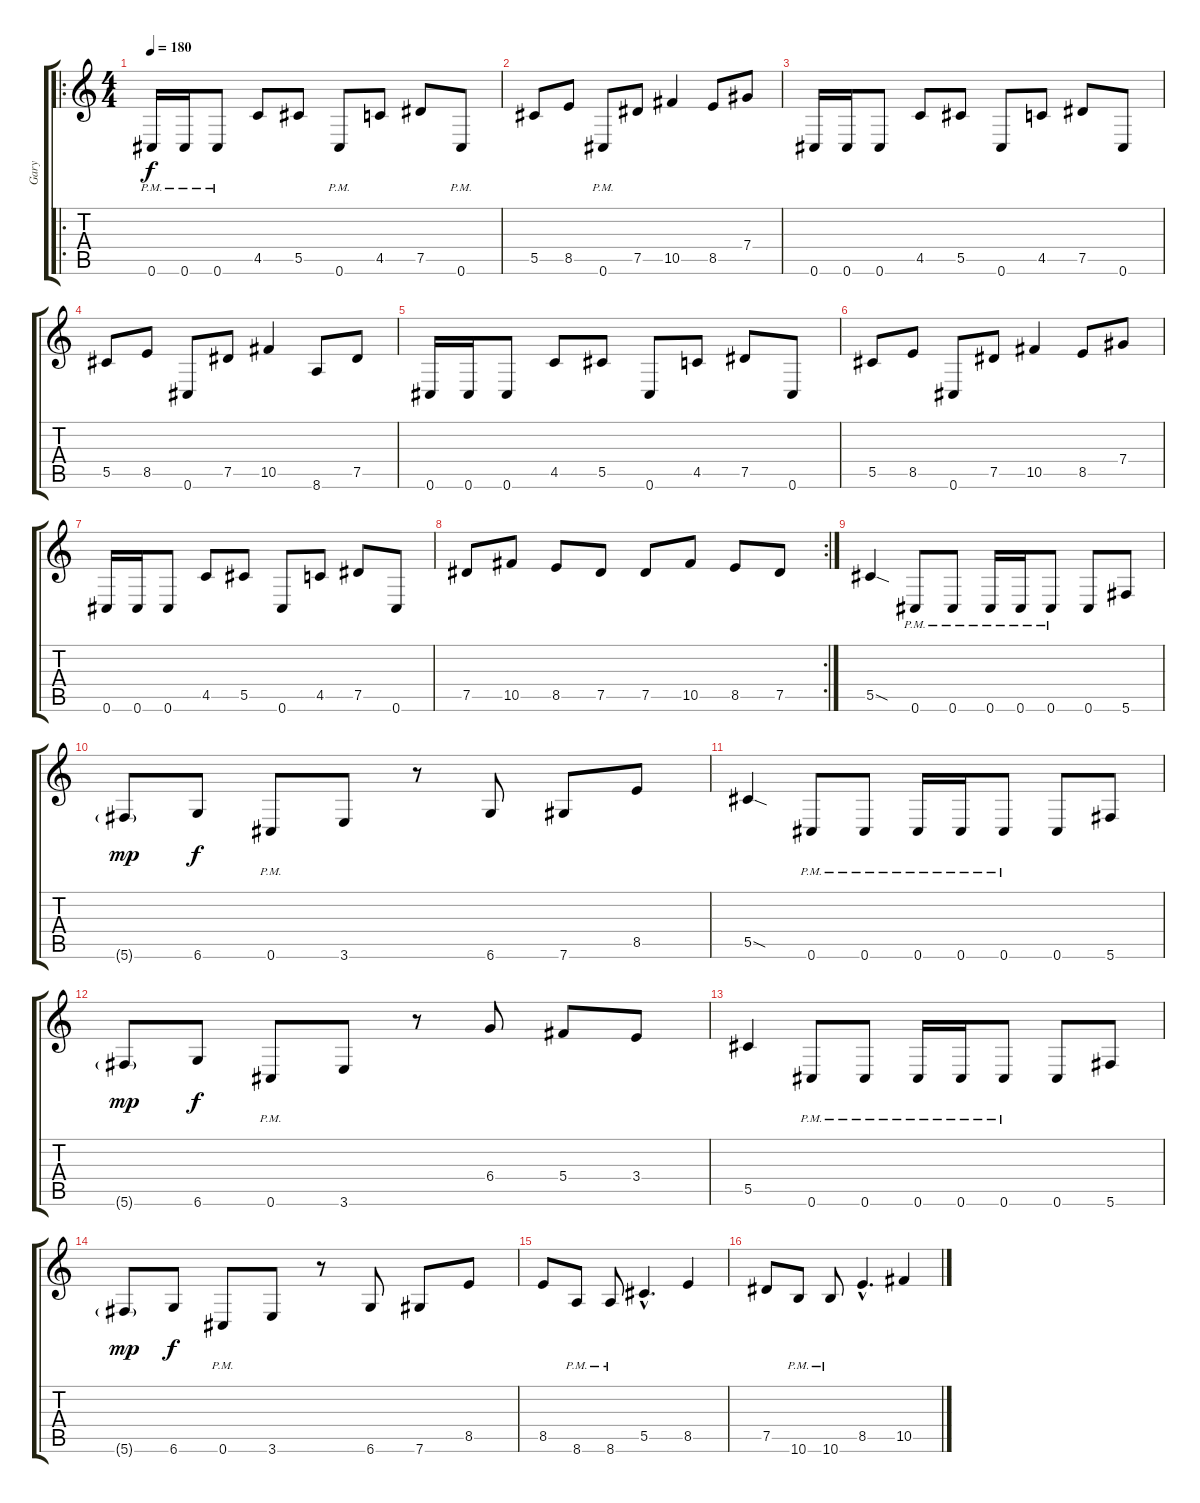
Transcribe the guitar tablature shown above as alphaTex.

\track ("Gary" "Gary") {instrument distortionguitar}
\staff {score tabs}
\tuning (Eb4 Bb3 Gb3 Db3 Ab2 Db2) {hide}
\ro
\ts (4 4)
\tempo 180
\clef g2
\ks c
0.6{pm}.16{dy f} 0.6{pm}.16 0.6{pm}.8 4.5.8 5.5.8 0.6{pm}.8 4.5.8 7.5.8 0.6{pm}.8 |
5.5.8 8.5.8 0.6{pm}.8 7.5.8 10.5.4 8.5.8 7.4.8 |
0.6.16 0.6.16 0.6.8 4.5.8 5.5.8 0.6.8 4.5.8 7.5.8 0.6.8 |
5.5.8 8.5.8 0.6.8 7.5.8 10.5.4 8.6.8 7.5.8 |
0.6.16 0.6.16 0.6.8 4.5.8 5.5.8 0.6.8 4.5.8 7.5.8 0.6.8 |
5.5.8 8.5.8 0.6.8 7.5.8 10.5.4 8.5.8 7.4.8 |
0.6.16 0.6.16 0.6.8 4.5.8 5.5.8 0.6.8 4.5.8 7.5.8 0.6.8 |
\rc 2
7.5.8 10.5.8 8.5.8 7.5.8 7.5.8 10.5.8 8.5.8 7.5.8 |
5.5{sod}.4 0.6{pm}.8 0.6{pm}.8 0.6{pm}.16 0.6{pm}.16 0.6{pm}.8 0.6.8 5.6.8 |
5.6{g}.8{dy mp} 6.6.8{dy f} 0.6{pm}.8 3.6.8 r.8 6.6.8 7.6.8 8.5.8 |
5.5{sod}.4 0.6{pm}.8 0.6{pm}.8 0.6{pm}.16 0.6{pm}.16 0.6{pm}.8 0.6.8 5.6.8 |
5.6{g}.8{dy mp} 6.6.8{dy f} 0.6{pm}.8 3.6.8 r.8 6.4.8 5.4.8 3.4.8 |
5.5.4 0.6{pm}.8 0.6{pm}.8 0.6{pm}.16 0.6{pm}.16 0.6{pm}.8 0.6.8 5.6.8 |
5.6{g}.8{dy mp} 6.6.8{dy f} 0.6{pm}.8 3.6.8 r.8 6.6.8 7.6.8 8.5.8 |
8.5.8 8.6{pm}.8 8.6{pm}.8 5.5{hac}.4{d} 8.5.4 |
7.5.8 10.6{pm}.8 10.6{pm}.8 8.5{hac}.4{d} 10.5.4
